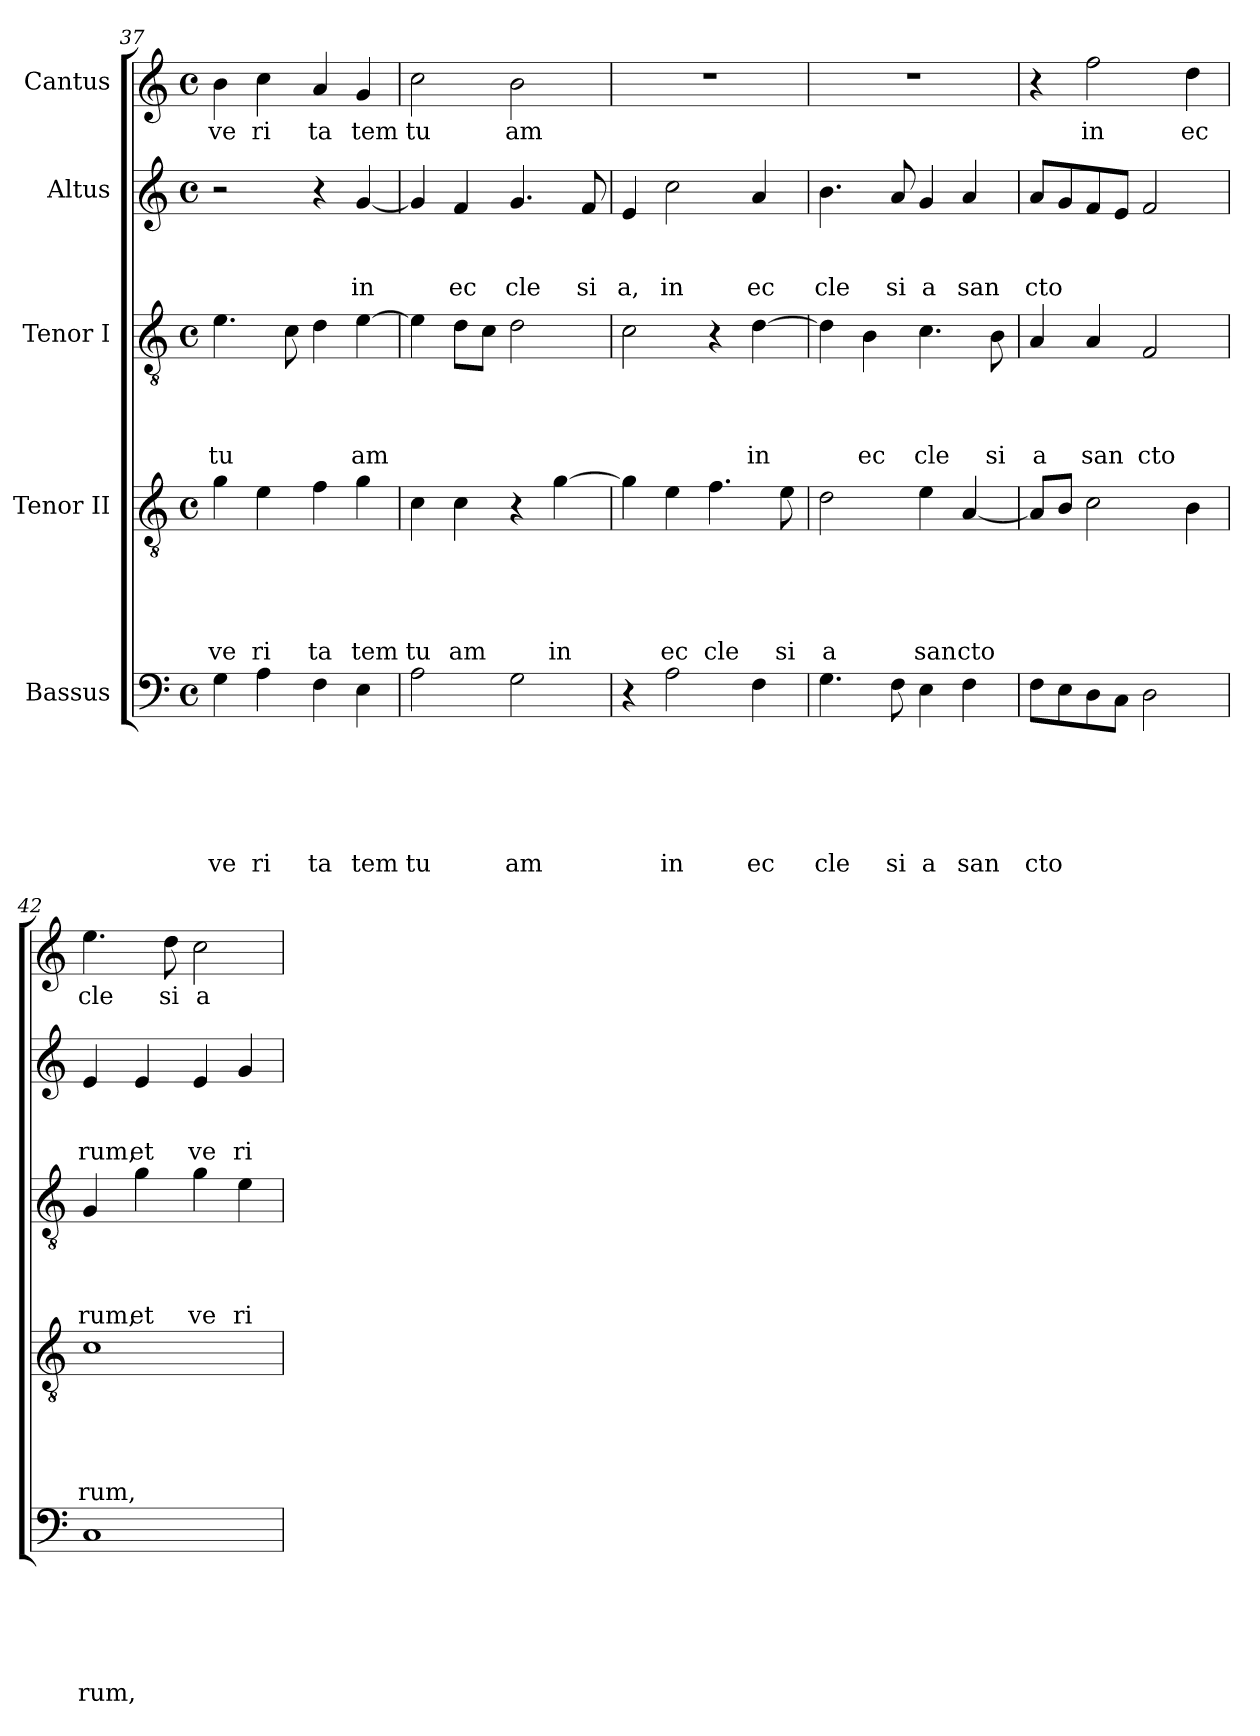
**kern	**text	**text	**text	**text	**text	**text	**kern	**text	**text	**text	**text	**text	**kern	**text	**text	**text	**text	**kern	**text	**text	**text	**kern	**text
*part5	*part5	*part5	*part5	*part5	*part5	*part5	*part4	*part4	*part4	*part4	*part4	*part4	*part3	*part3	*part3	*part3	*part3	*part2	*part2	*part2	*part2	*part1	*part1
*staff5	*staff5	*staff5	*staff5	*staff5	*staff5	*staff5	*staff4	*staff4	*staff4	*staff4	*staff4	*staff4	*staff3	*staff3	*staff3	*staff3	*staff3	*staff2	*staff2	*staff2	*staff2	*staff1	*staff1
*I"Bassus	*	*	*	*	*	*	*I"Tenor II	*	*	*	*	*	*I"Tenor I	*	*	*	*	*I"Altus	*	*	*	*I"Cantus	*
!!LO:PB:g=z
*clefF4	*	*	*	*	*	*	*clefGv2	*	*	*	*	*	*clefGv2	*	*	*	*	*clefG2	*	*	*	*clefG2	*
*k[]	*	*	*	*	*	*	*k[]	*	*	*	*	*	*k[]	*	*	*	*	*k[]	*	*	*	*k[]	*
*C:	*	*	*	*	*	*	*C:	*	*	*	*	*	*C:	*	*	*	*	*C:	*	*	*	*C:	*
*M4/4	*	*	*	*	*	*	*M4/4	*	*	*	*	*	*M4/4	*	*	*	*	*M4/4	*	*	*	*M4/4	*
*met(c)	*	*	*	*	*	*	*met(c)	*	*	*	*	*	*met(c)	*	*	*	*	*met(c)	*	*	*	*met(c)	*
=37	=37	=37	=37	=37	=37	=37	=37	=37	=37	=37	=37	=37	=37	=37	=37	=37	=37	=37	=37	=37	=37	=37	=37
!	!	!	!	!	!	!LO:LY:b	!	!	!	!	!	!LO:LY:b	!	!	!	!	!LO:LY:b	!	!	!	!	!	!LO:LY:b
4G\	.	.	.	.	.	ve	4g\	.	.	.	.	ve	4.e\	.	.	.	tu	2r	.	.	.	4b\	ve
!	!	!	!	!	!	!LO:LY:b	!	!	!	!	!	!LO:LY:b	!	!	!	!	!	!	!	!	!	!	!LO:LY:b
4A\	.	.	.	.	.	ri	4e\	.	.	.	.	ri	.	.	.	.	.	.	.	.	.	4cc\	ri
.	.	.	.	.	.	.	.	.	.	.	.	.	8c\	.	.	.	.	.	.	.	.	.	.
!	!	!	!	!	!	!LO:LY:b	!	!	!	!	!	!LO:LY:b	!	!	!	!	!	!	!	!	!	!	!LO:LY:b
4F\	.	.	.	.	.	ta	4f\	.	.	.	.	ta	4d\	.	.	.	.	4r	.	.	.	4a/	ta
!	!	!	!	!	!	!LO:LY:b	!	!	!	!	!	!LO:LY:b	!	!	!	!	!LO:LY:b	!	!	!	!LO:LY:b	!	!LO:LY:b
4E\	.	.	.	.	.	tem	4g\	.	.	.	.	tem	[>4e\	.	.	.	am	[<4g/	.	.	in	4g/	tem
=38	=38	=38	=38	=38	=38	=38	=38	=38	=38	=38	=38	=38	=38	=38	=38	=38	=38	=38	=38	=38	=38	=38	=38
!	!	!	!	!	!	!LO:LY:b	!	!	!	!	!	!LO:LY:b	!	!	!	!	!	!	!	!	!	!	!LO:LY:b
2A\	.	.	.	.	.	tu	4c\	.	.	.	.	tu	4e\]	.	.	.	.	4g/]	.	.	.	2cc\	tu
!	!	!	!	!	!	!	!	!	!	!	!	!LO:LY:b	!	!	!	!	!	!	!	!	!LO:LY:b	!	!
.	.	.	.	.	.	.	4c\	.	.	.	.	am	8d\L	.	.	.	.	4f/	.	.	ec	.	.
.	.	.	.	.	.	.	.	.	.	.	.	.	8c\J	.	.	.	.	.	.	.	.	.	.
!	!	!	!	!	!	!LO:LY:b	!	!	!	!	!	!	!	!	!	!	!	!	!	!	!LO:LY:b	!	!LO:LY:b
2G\	.	.	.	.	.	am	4r	.	.	.	.	.	2d\	.	.	.	.	4.g/	.	.	cle	2b\	am
!	!	!	!	!	!	!	!	!	!	!	!	!LO:LY:b	!	!	!	!	!	!	!	!	!	!	!
.	.	.	.	.	.	.	[>4g\	.	.	.	.	in	.	.	.	.	.	.	.	.	.	.	.
!	!	!	!	!	!	!	!	!	!	!	!	!	!	!	!	!	!	!	!	!	!LO:LY:b	!	!
.	.	.	.	.	.	.	.	.	.	.	.	.	.	.	.	.	.	8f/	.	.	si	.	.
=39	=39	=39	=39	=39	=39	=39	=39	=39	=39	=39	=39	=39	=39	=39	=39	=39	=39	=39	=39	=39	=39	=39	=39
!	!	!	!	!	!	!	!	!	!	!	!	!	!	!	!	!	!	!	!	!	!LO:LY:b	!	!
4r	.	.	.	.	.	.	4g\]	.	.	.	.	.	2c\	.	.	.	.	4e/	.	.	a,	1r	.
!	!	!	!	!	!	!LO:LY:b	!	!	!	!	!	!LO:LY:b	!	!	!	!	!	!	!	!	!LO:LY:b	!	!
2A\	.	.	.	.	.	in	4e\	.	.	.	.	ec	.	.	.	.	.	2cc\	.	.	in	.	.
!	!	!	!	!	!	!	!	!	!	!	!	!LO:LY:b	!	!	!	!	!	!	!	!	!	!	!
.	.	.	.	.	.	.	4.f\	.	.	.	.	cle	4r	.	.	.	.	.	.	.	.	.	.
!	!	!	!	!	!	!LO:LY:b	!	!	!	!	!	!	!	!	!	!	!LO:LY:b	!	!	!	!LO:LY:b	!	!
4F\	.	.	.	.	.	ec	.	.	.	.	.	.	[>4d\	.	.	.	in	4a/	.	.	ec	.	.
!	!	!	!	!	!	!	!	!	!	!	!	!LO:LY:b	!	!	!	!	!	!	!	!	!	!	!
.	.	.	.	.	.	.	8e\	.	.	.	.	si	.	.	.	.	.	.	.	.	.	.	.
=40	=40	=40	=40	=40	=40	=40	=40	=40	=40	=40	=40	=40	=40	=40	=40	=40	=40	=40	=40	=40	=40	=40	=40
!	!	!	!	!	!	!LO:LY:b	!	!	!	!	!	!LO:LY:b	!	!	!	!	!	!	!	!	!LO:LY:b	!	!
4.G\	.	.	.	.	.	cle	2d\	.	.	.	.	a	4d\]	.	.	.	.	4.b\	.	.	cle	1r	.
!	!	!	!	!	!	!	!	!	!	!	!	!	!	!	!	!	!LO:LY:b	!	!	!	!	!	!
.	.	.	.	.	.	.	.	.	.	.	.	.	4B\	.	.	.	ec	.	.	.	.	.	.
!	!	!	!	!	!	!LO:LY:b	!	!	!	!	!	!	!	!	!	!	!	!	!	!	!LO:LY:b	!	!
8F\	.	.	.	.	.	si	.	.	.	.	.	.	.	.	.	.	.	8a/	.	.	si	.	.
!	!	!	!	!	!	!LO:LY:b	!	!	!	!	!	!LO:LY:b	!	!	!	!	!LO:LY:b	!	!	!	!LO:LY:b	!	!
4E\	.	.	.	.	.	a	4e\	.	.	.	.	san	4.c\	.	.	.	cle	4g/	.	.	a	.	.
!	!	!	!	!	!	!LO:LY:b	!	!	!	!	!	!LO:LY:b	!	!	!	!	!	!	!	!	!LO:LY:b	!	!
4F\	.	.	.	.	.	san	[<4A/	.	.	.	.	cto	.	.	.	.	.	4a/	.	.	san	.	.
!	!	!	!	!	!	!	!	!	!	!	!	!	!	!	!	!	!LO:LY:b	!	!	!	!	!	!
.	.	.	.	.	.	.	.	.	.	.	.	.	8B\	.	.	.	si	.	.	.	.	.	.
=41	=41	=41	=41	=41	=41	=41	=41	=41	=41	=41	=41	=41	=41	=41	=41	=41	=41	=41	=41	=41	=41	=41	=41
!	!	!	!	!	!	!LO:LY:b	!	!	!	!	!	!	!	!	!	!	!LO:LY:b	!	!	!	!LO:LY:b	!	!
8F\L	.	.	.	.	.	cto	8A/L]	.	.	.	.	.	4A/	.	.	.	a	8a/L	.	.	cto	4r	.
8E\	.	.	.	.	.	.	8B/J	.	.	.	.	.	.	.	.	.	.	8g/	.	.	.	.	.
!	!	!	!	!	!	!	!	!	!	!	!	!	!	!	!	!	!LO:LY:b	!	!	!	!	!	!LO:LY:b
8D\	.	.	.	.	.	.	2c\	.	.	.	.	.	4A/	.	.	.	san	8f/	.	.	.	2ff\	in
8C\J	.	.	.	.	.	.	.	.	.	.	.	.	.	.	.	.	.	8e/J	.	.	.	.	.
!	!	!	!	!	!	!	!	!	!	!	!	!	!	!	!	!	!LO:LY:b	!	!	!	!	!	!
2D\	.	.	.	.	.	.	.	.	.	.	.	.	2F/	.	.	.	cto	2f/	.	.	.	.	.
!	!	!	!	!	!	!	!	!	!	!	!	!	!	!	!	!	!	!	!	!	!	!	!LO:LY:b
.	.	.	.	.	.	.	4B\	.	.	.	.	.	.	.	.	.	.	.	.	.	.	4dd\	ec
=42	=42	=42	=42	=42	=42	=42	=42	=42	=42	=42	=42	=42	=42	=42	=42	=42	=42	=42	=42	=42	=42	=42	=42
!	!	!	!	!	!	!LO:LY:b	!	!	!	!	!	!LO:LY:b	!	!	!	!	!LO:LY:b	!	!	!	!LO:LY:b	!	!LO:LY:b
1C	.	.	.	.	.	rum,	1c	.	.	.	.	rum,	4G/	.	.	.	rum,	4e/	.	.	rum,	4.ee\	cle
!	!	!	!	!	!	!	!	!	!	!	!	!	!	!	!	!	!LO:LY:b	!	!	!	!LO:LY:b	!	!
.	.	.	.	.	.	.	.	.	.	.	.	.	4g\	.	.	.	et	4e/	.	.	et	.	.
!	!	!	!	!	!	!	!	!	!	!	!	!	!	!	!	!	!	!	!	!	!	!	!LO:LY:b
.	.	.	.	.	.	.	.	.	.	.	.	.	.	.	.	.	.	.	.	.	.	8dd\	si
!	!	!	!	!	!	!	!	!	!	!	!	!	!	!	!	!	!LO:LY:b	!	!	!	!LO:LY:b	!	!LO:LY:b
.	.	.	.	.	.	.	.	.	.	.	.	.	4g\	.	.	.	ve	4e/	.	.	ve	2cc\	a
!	!	!	!	!	!	!	!	!	!	!	!	!	!	!	!	!	!LO:LY:b	!	!	!	!LO:LY:b	!	!
.	.	.	.	.	.	.	.	.	.	.	.	.	4e\	.	.	.	ri	4g/	.	.	ri	.	.
=	=	=	=	=	=	=	=	=	=	=	=	=	=	=	=	=	=	=	=	=	=	=	=
*-	*-	*-	*-	*-	*-	*-	*-	*-	*-	*-	*-	*-	*-	*-	*-	*-	*-	*-	*-	*-	*-	*-	*-
